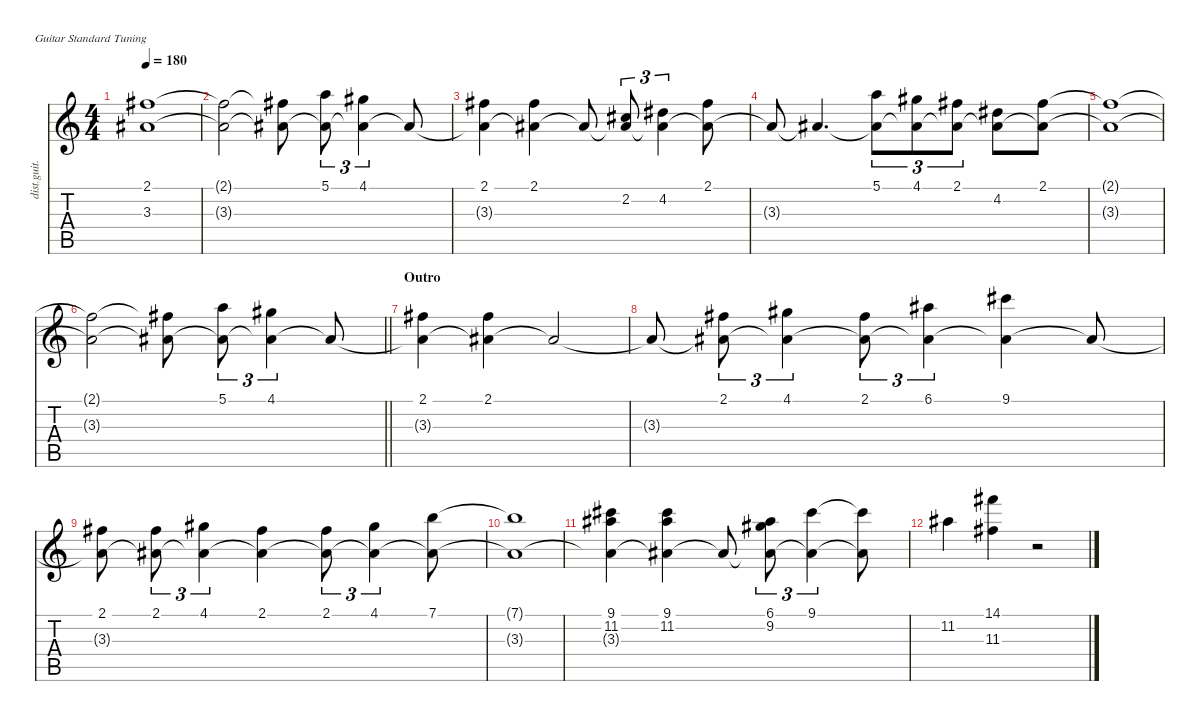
\defaultSystemsLayout 4
\hideDynamics
\bracketExtendMode nobrackets
\otherSystemsTrackNameOrientation horizontal
\track ("Guitar" "dist.guit.") {instrument distortionguitar}
\staff {score tabs}
\tuning (E4 B3 G3 D3 A2 E2)
\ts (4 4)
\tempo 180
\clef g2
\ks c
(2.1{t acc #} 3.3{t acc #}).1{dy f beam Down} |
(2.1{t acc #} 3.3{t acc #}).2{beam Down} (2.1{t acc #} 3.3{t acc #}).8{beam Down} (5.1 3.3{t acc #}).8{tu (3 2) beam Down} (4.1{acc #} 3.3{t acc #}).4{tu (3 2) beam Down} 3.3{t acc #}.8{dy mf beam Up} |
(2.1{acc #} 3.3{t acc #}).4{dy f beam Down} (2.1{acc #} 3.3{t acc #}).4{beam Down} 3.3{t acc #}.8{dy mf beam Up} (2.2{acc #} 3.3{t acc #}).8{tu (3 2) dy f beam Up} (4.2{acc #} 3.3{t acc #}).4{tu (3 2) beam Down} (2.1{acc #} 3.3{t acc #}).8{beam Down} |
3.3{t acc #}.8{dy mf beam Up} 3.3{t acc #}.4{d beam Up} (5.1 3.3{t acc #}).8{tu (3 2) dy f beam Down} (4.1{acc #} 3.3{t acc #}).8{tu (3 2) beam Down} (2.1{acc #} 3.3{t acc #}).8{tu (3 2) beam Down} (4.2{acc #} 3.3{t acc #}).8{beam Down} (2.1{acc #} 3.3{t acc #}).8{beam Down} |
(2.1{t acc #} 3.3{t acc #}).1{beam Down} |
\barLineRight lightlight
(2.1{t acc #} 3.3{t acc #}).2{beam Down} (2.1{t acc #} 3.3{t acc #}).8{beam Down} (5.1 3.3{t acc #}).8{tu (3 2) beam Down} (4.1{acc #} 3.3{t acc #}).4{tu (3 2) beam Down} 3.3{t acc #}.8{dy mf beam Up} |
\section ("" "Outro")
(2.1{acc #} 3.3{t acc #}).4{dy f beam Down} (2.1{acc #} 3.3{t acc #}).4{beam Down} 3.3{t acc #}.2{dy mf beam Up} |
3.3{t acc #}.8{beam Up} (2.1{acc #} 3.3{t acc #}).8{tu (3 2) dy f beam Down} (4.1{acc #} 3.3{t acc #}).4{tu (3 2) beam Down} (2.1{acc #} 3.3{t acc #}).8{tu (3 2) beam Down} (6.1{acc #} 3.3{t acc #}).4{tu (3 2) beam Down} (9.1{acc #} 3.3{t acc #}).4{beam Down} 3.3{t acc #}.8{dy mf beam Up} |
(2.1{acc #} 3.3{t acc #}).8{dy f beam Down} (2.1{acc #} 3.3{t acc #}).8{tu (3 2) beam Down} (4.1{acc #} 3.3{t acc #}).4{tu (3 2) beam Down} (2.1{acc #} 3.3{t acc #}).4{beam Down} (2.1{acc #} 3.3{t acc #}).8{tu (3 2) beam Down} (4.1{acc #} 3.3{t acc #}).4{tu (3 2) beam Down} (7.1 3.3{t acc #}).8{beam Down} |
(7.1{t} 3.3{t acc #}).1{beam Down} |
(9.1{acc #} 11.2{acc #} 3.3{t acc #}).4{beam Down} (9.1{acc #} 11.2{acc #} 3.3{t acc #}).4{beam Down} 3.3{t acc #}.8{dy mf beam Up} (6.1{acc #} 9.2{acc #} 3.3{t acc #}).8{tu (3 2) dy f beam Down} (9.1{acc #} 3.3{t acc #}).4{tu (3 2) beam Down} (9.1{t acc #} 3.3{t acc #}).8{beam Down} |
11.2{acc #}.4{beam Down} (14.1{acc #} 11.3{acc #}).4{beam Down} r.2{beam Down}
